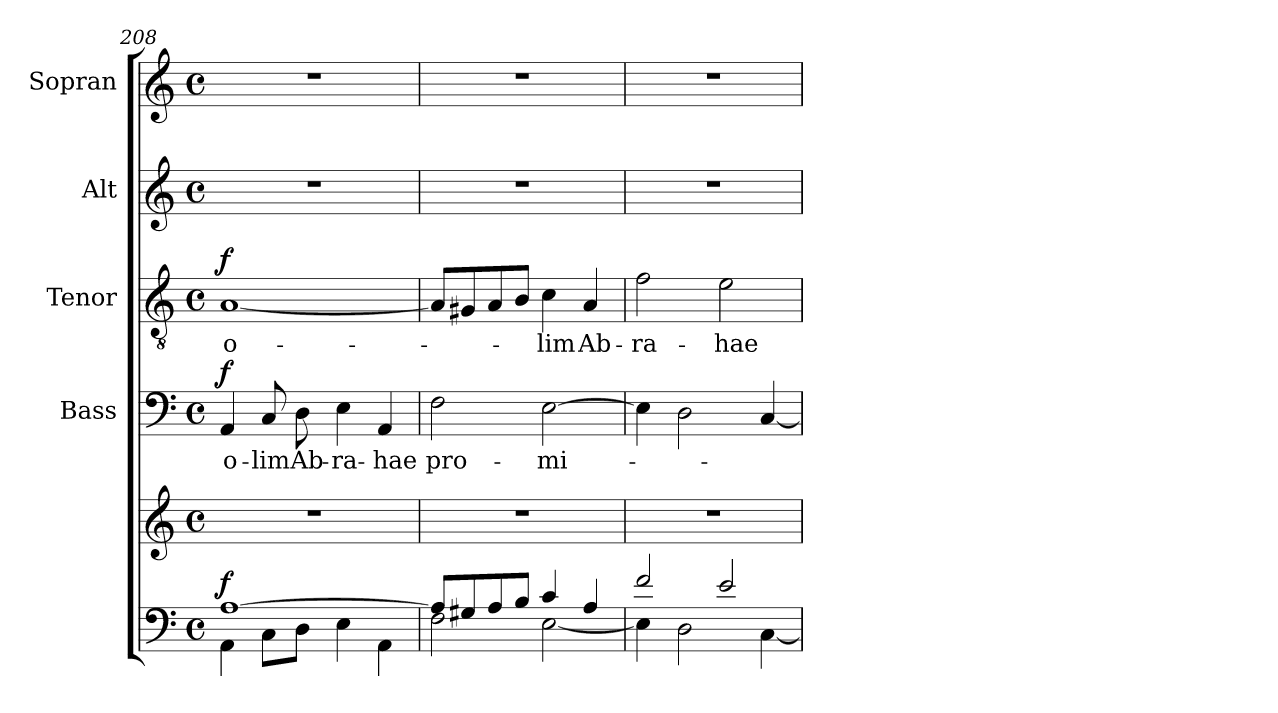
**kern	**kern	**dynam	**kern	**text	**dynam	**kern	**text	**dynam	**kern	**kern
*part5	*part5	*part5	*part4	*part4	*part4	*part3	*part3	*part3	*part2	*part1
*staff6	*staff5	*staff5/6	*staff4	*staff4	*staff4	*staff3	*staff3	*staff3	*staff2	*staff1
*	*	*	*I"Bass	*	*	*I"Tenor	*	*	*I"Alt	*I"Sopran
*	*	*	*I'B.	*	*	*I'T.	*	*	*I'A.	*I'S.
*clefF4	*clefG2	*	*clefF4	*	*	*clefGv2	*	*	*clefG2	*clefG2
*k[]	*k[]	*	*k[]	*	*	*k[]	*	*	*k[]	*k[]
*C:	*C:	*	*C:	*	*	*C:	*	*	*C:	*C:
*M4/4	*M4/4	*	*M4/4	*	*	*M4/4	*	*	*M4/4	*M4/4
*met(c)	*met(c)	*	*met(c)	*	*	*met(c)	*	*	*met(c)	*met(c)
=208	=208	=208	=208	=208	=208	=208	=208	=208	=208	=208
*^	*	*	*	*	*	*	*	*	*	*
!	!	!	!LO:DY:a=2	!	!LO:LY:b	!LO:DY:a	!	!LO:LY:b	!LO:DY:a	!	!
[>1A	4AA\	1r	f	4AA/	o-	f	[1A	o-	f	1r	1r
!	!	!	!	!	!LO:LY:b	!	!	!	!	!	!
.	8C\L	.	.	8C/	-lim	.	.	.	.	.	.
!	!	!	!	!	!LO:LY:b	!	!	!	!	!	!
.	8D\J	.	.	8D\	Ab-	.	.	.	.	.	.
!	!	!	!	!	!LO:LY:b	!	!	!	!	!	!
.	4E\	.	.	4E\	-ra-	.	.	.	.	.	.
!	!	!	!	!	!LO:LY:b	!	!	!	!	!	!
.	4AA\	.	.	4AA/	-hae	.	.	.	.	.	.
=209	=209	=209	=209	=209	=209	=209	=209	=209	=209	=209	=209
!	!	!	!	!	!LO:LY:b	!	!	!	!	!	!
8A/L]	2F\	1r	.	2F\	pro-	.	8A/L]	.	.	1r	1r
8G#X/	.	.	.	.	.	.	8G#X/	.	.	.	.
8A/	.	.	.	.	.	.	8A/	.	.	.	.
8B/J	.	.	.	.	.	.	8B/J	.	.	.	.
!	!	!	!	!	!LO:LY:b	!	!	!LO:LY:b	!	!	!
4c/	[<2E\	.	.	[2E\	-mi-	.	4c\	-lim	.	.	.
!	!	!	!	!	!	!	!	!LO:LY:b	!	!	!
4A/	.	.	.	.	.	.	4A/	Ab-	.	.	.
=210	=210	=210	=210	=210	=210	=210	=210	=210	=210	=210	=210
!	!	!	!	!	!	!	!	!LO:LY:b	!	!	!
2f/	4E\]	1r	.	4E\]	.	.	2f\	-ra-	.	1r	1r
.	2D\	.	.	2D\	.	.	.	.	.	.	.
!	!	!	!	!	!	!	!	!LO:LY:b	!	!	!
2e/	.	.	.	.	.	.	2e\	-hae	.	.	.
.	[<4C\	.	.	[4C/	.	.	.	.	.	.	.
*v	*v	*	*	*	*	*	*	*	*	*	*
=	=	=	=	=	=	=	=	=	=	=
*-	*-	*-	*-	*-	*-	*-	*-	*-	*-	*-
